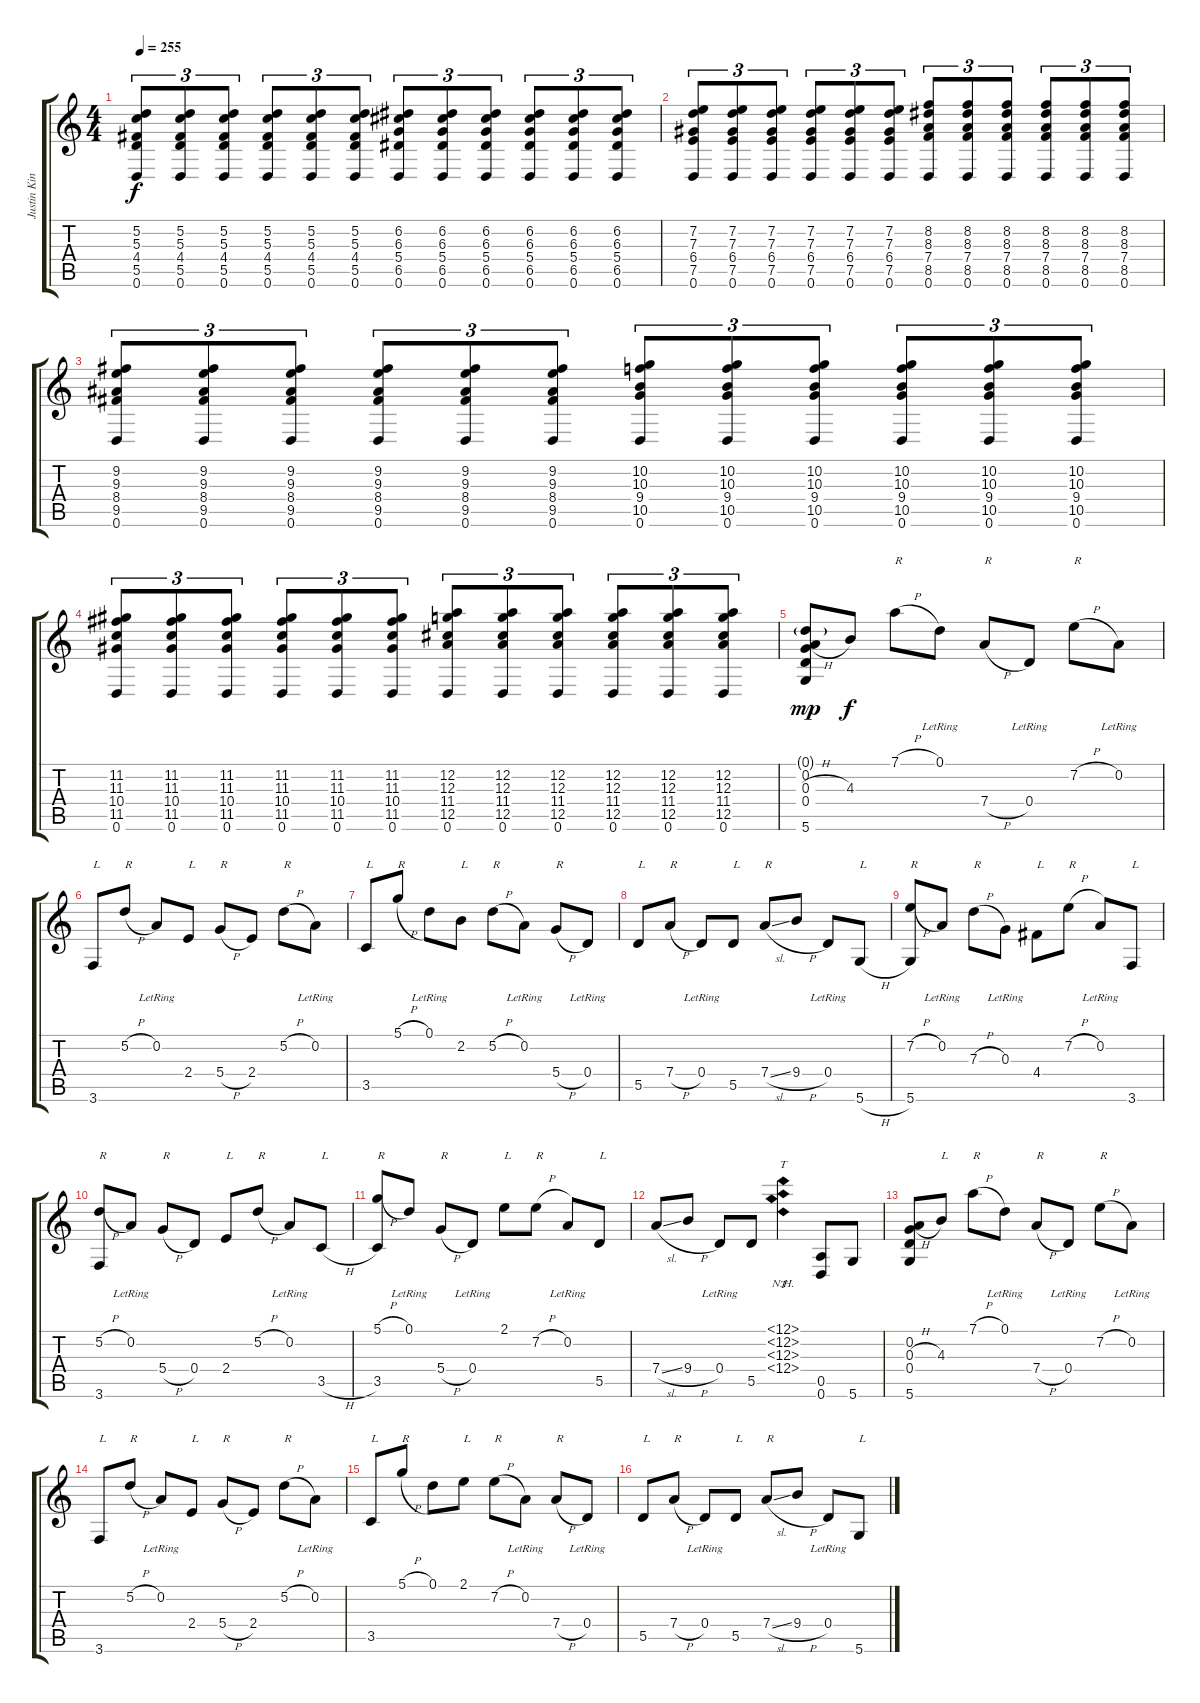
\track ("Justin King" "Justin Kin") {instrument acousticguitarsteel}
\staff {score tabs}
\tuning (D4 A3 G3 D3 A2 D2) {hide}
\ts (4 4)
\tempo 255
\clef g2
\ks c
(5.2 5.3 4.4 5.5 0.6).8{tu (3 2) dy f} (5.2 5.3 4.4 5.5 0.6).8{tu (3 2)} (5.2 5.3 4.4 5.5 0.6).8{tu (3 2)} (5.2 5.3 4.4 5.5 0.6).8{tu (3 2)} (5.2 5.3 4.4 5.5 0.6).8{tu (3 2)} (5.2 5.3 4.4 5.5 0.6).8{tu (3 2)} (6.2 6.3 5.4 6.5 0.6).8{tu (3 2)} (6.2 6.3 5.4 6.5 0.6).8{tu (3 2)} (6.2 6.3 5.4 6.5 0.6).8{tu (3 2)} (6.2 6.3 5.4 6.5 0.6).8{tu (3 2)} (6.2 6.3 5.4 6.5 0.6).8{tu (3 2)} (6.2 6.3 5.4 6.5 0.6).8{tu (3 2)} |
(7.2 7.3 6.4 7.5 0.6).8{tu (3 2)} (7.2 7.3 6.4 7.5 0.6).8{tu (3 2)} (7.2 7.3 6.4 7.5 0.6).8{tu (3 2)} (7.2 7.3 6.4 7.5 0.6).8{tu (3 2)} (7.2 7.3 6.4 7.5 0.6).8{tu (3 2)} (7.2 7.3 6.4 7.5 0.6).8{tu (3 2)} (8.2 8.3 7.4 8.5 0.6).8{tu (3 2)} (8.2 8.3 7.4 8.5 0.6).8{tu (3 2)} (8.2 8.3 7.4 8.5 0.6).8{tu (3 2)} (8.2 8.3 7.4 8.5 0.6).8{tu (3 2)} (8.2 8.3 7.4 8.5 0.6).8{tu (3 2)} (8.2 8.3 7.4 8.5 0.6).8{tu (3 2)} |
(9.2 9.3 8.4 9.5 0.6).8{tu (3 2)} (9.2 9.3 8.4 9.5 0.6).8{tu (3 2)} (9.2 9.3 8.4 9.5 0.6).8{tu (3 2)} (9.2 9.3 8.4 9.5 0.6).8{tu (3 2)} (9.2 9.3 8.4 9.5 0.6).8{tu (3 2)} (9.2 9.3 8.4 9.5 0.6).8{tu (3 2)} (10.2 10.3 9.4 10.5 0.6).8{tu (3 2)} (10.2 10.3 9.4 10.5 0.6).8{tu (3 2)} (10.2 10.3 9.4 10.5 0.6).8{tu (3 2)} (10.2 10.3 9.4 10.5 0.6).8{tu (3 2)} (10.2 10.3 9.4 10.5 0.6).8{tu (3 2)} (10.2 10.3 9.4 10.5 0.6).8{tu (3 2)} |
(11.2 11.3 10.4 11.5 0.6).8{tu (3 2)} (11.2 11.3 10.4 11.5 0.6).8{tu (3 2)} (11.2 11.3 10.4 11.5 0.6).8{tu (3 2)} (11.2 11.3 10.4 11.5 0.6).8{tu (3 2)} (11.2 11.3 10.4 11.5 0.6).8{tu (3 2)} (11.2 11.3 10.4 11.5 0.6).8{tu (3 2)} (12.2 12.3 11.4 12.5 0.6).8{tu (3 2)} (12.2 12.3 11.4 12.5 0.6).8{tu (3 2)} (12.2 12.3 11.4 12.5 0.6).8{tu (3 2)} (12.2 12.3 11.4 12.5 0.6).8{tu (3 2)} (12.2 12.3 11.4 12.5 0.6).8{tu (3 2)} (12.2 12.3 11.4 12.5 0.6).8{tu (3 2)} |
(0.1{g} 0.2 0.3{h} 0.4 5.6).8{dy mp} 4.3.8{dy f} 7.1{h}.8{txt "R"} 0.1{lr}.8 7.4{h}.8{txt "R"} 0.4{lr}.8 7.2{h}.8{txt "R"} 0.2{lr}.8 |
3.6.8{txt "L"} 5.2{h}.8{txt "R"} 0.2{lr}.8 2.4.8{txt "L"} 5.4{h}.8{txt "R"} 2.4.8 5.2{h}.8{txt "R"} 0.2{lr}.8 |
3.5.8{txt "L"} 5.1{h}.8{txt "R"} 0.1{lr}.8 2.2.8{txt "L"} 5.2{h}.8{txt "R"} 0.2{lr}.8 5.4{h}.8{txt "R"} 0.4{lr}.8 |
5.5.8{txt "L"} 7.4{h}.8{txt "R"} 0.4{lr}.8 5.5.8{txt "L"} 7.4{sl}.8{txt "R"} 9.4{h}.8 0.4{lr}.8 5.6{h}.8{txt "L"} |
(7.2{h} 5.6).8{txt "R"} 0.2{lr}.8 7.3{h}.8{txt "R"} 0.3{lr}.8 4.4.8{txt "L"} 7.2{h}.8{txt "R"} 0.2{lr}.8 3.6.8{txt "L"} |
(5.2{h} 3.6).8{txt "R"} 0.2{lr}.8 5.4{h}.8{txt "R"} 0.4.8 2.4.8{txt "L"} 5.2{h}.8{txt "R"} 0.2{lr}.8 3.5{h}.8{txt "L"} |
(5.1{h} 3.5).8{txt "R"} 0.1{lr}.8 5.4{h}.8{txt "R"} 0.4{lr}.8 2.1.8{txt "L"} 7.2{h}.8{txt "R"} 0.2{lr}.8 5.5.8{txt "L"} |
7.4{sl}.8 9.4{h}.8 0.4{lr}.8 5.5.8 (12.1{nh} 12.2{nh} 12.3{nh} 12.4{nh}).4{tt} (0.5 0.6).8 5.6.8 |
(0.2 0.3{h} 0.4 5.6).8 4.3.8{txt "L"} 7.1{h}.8{txt "R"} 0.1{lr}.8 7.4{h}.8{txt "R"} 0.4{lr}.8 7.2{h}.8{txt "R"} 0.2{lr}.8 |
3.6.8{txt "L"} 5.2{h}.8{txt "R"} 0.2{lr}.8 2.4.8{txt "L"} 5.4{h}.8{txt "R"} 2.4.8 5.2{h}.8{txt "R"} 0.2{lr}.8 |
3.5.8{txt "L"} 5.1{h}.8{txt "R"} 0.1.8 2.1.8{txt "L"} 7.2{h}.8{txt "R"} 0.2{lr}.8 7.4{h}.8{txt "R"} 0.4{lr}.8 |
5.5.8{txt "L"} 7.4{h}.8{txt "R"} 0.4{lr}.8 5.5.8{txt "L"} 7.4{sl}.8{txt "R"} 9.4{h}.8 0.4{lr}.8 5.6.8{txt "L"}
